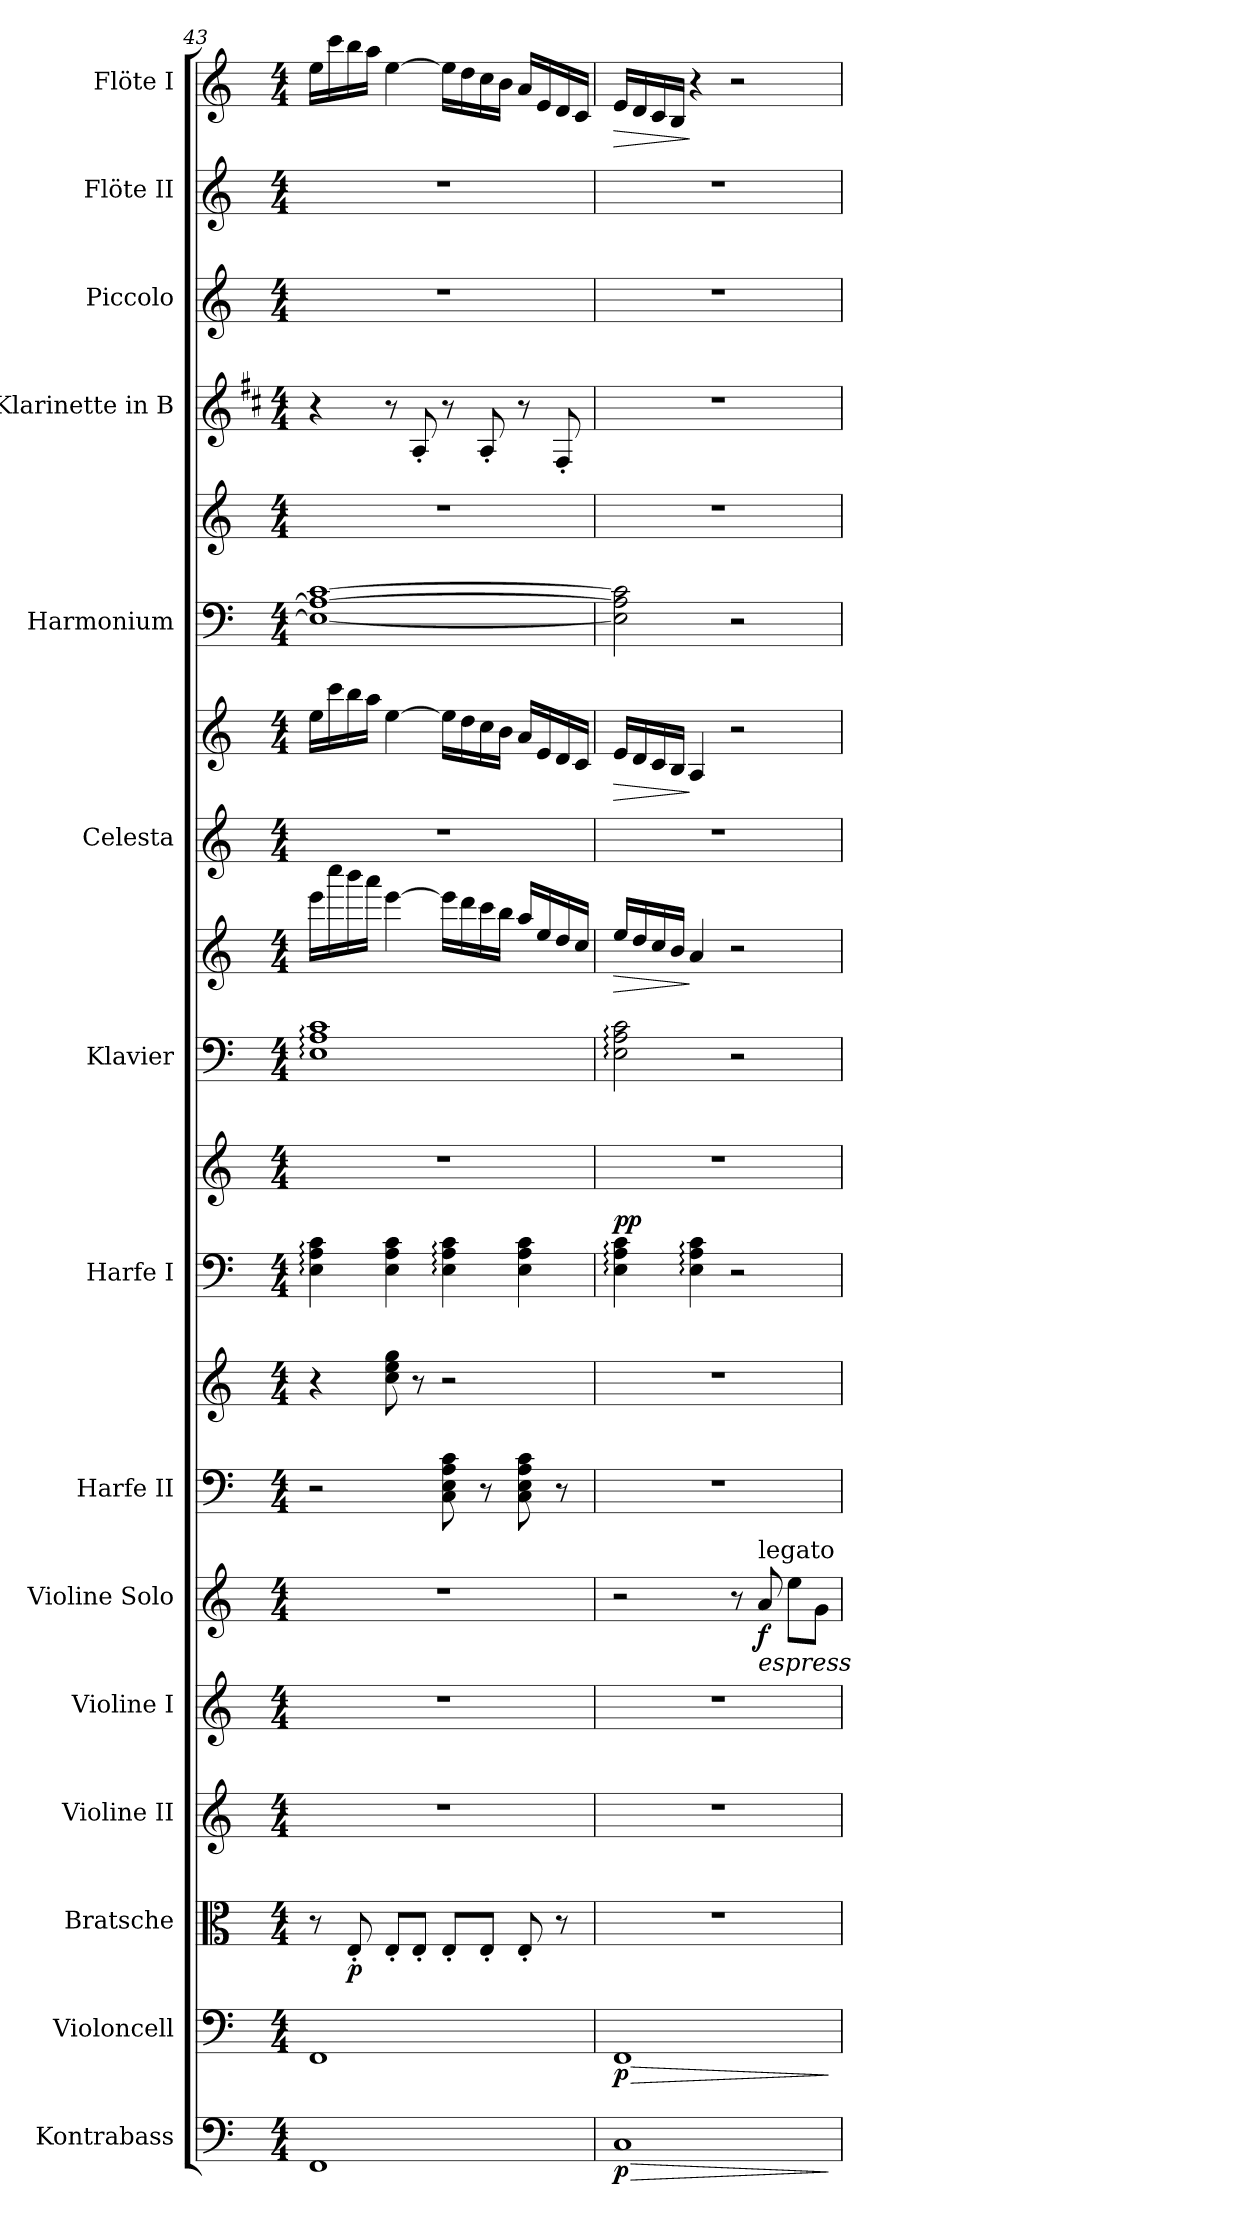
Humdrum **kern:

**kern	**dynam	**kern	**dynam	**kern	**dynam	**kern	**kern	**kern	**dynam	**kern	**kern	**kern	**kern	**dynam	**kern	**kern	**dynam	**kern	**kern	**dynam	**kern	**kern	**kern	**kern	**kern	**kern	**dynam
*part15	*part15	*part14	*part14	*part13	*part13	*part12	*part11	*part10	*part10	*part9	*part9	*part8	*part8	*part8	*part7	*part7	*part7	*part6	*part6	*part6	*part5	*part5	*part4	*part3	*part2	*part1	*part1
*staff20	*staff20	*staff19	*staff19	*staff18	*staff18	*staff17	*staff16	*staff15	*staff15	*staff14	*staff13	*staff12	*staff11	*staff11/12	*staff10	*staff9	*staff9/10	*staff8	*staff7	*staff7/8	*staff6	*staff5	*staff4	*staff3	*staff2	*staff1	*staff1
*I"Kontrabass	*	*I"Violoncell	*	*I"Bratsche	*	*I"Violine II	*I"Violine I	*I"Violine Solo	*	*I"Harfe II	*	*I"Harfe I	*	*	*I"Klavier	*	*	*I"Celesta	*	*	*I"Harmonium	*	*I"Klarinette in B	*I"Piccolo	*I"Flöte II	*I"Flöte I	*
*I'Kb.	*	*I'Vlc.	*	*I'Br.	*	*I'Vl. II	*I'Vl. I	*I'Vl. Solo	*	*I'Hfe. II	*	*I'Hfe. I	*	*	*I'Klav.	*	*	*I'Cel.	*	*	*I'Harm.	*	*I'Kl. in B	*I'Picc.	*I'Fl. II	*I'Fl. I	*
*clefF4	*	*clefF4	*	*clefC3	*	*clefG2	*clefG2	*clefG2	*	*clefF4	*clefG2	*clefF4	*clefG2	*	*clefF4	*clefG2	*	*clefG2	*clefG2	*	*clefF4	*clefG2	*clefG2	*clefG2	*clefG2	*clefG2	*
*ITrd7c12	*	*	*	*	*	*	*	*	*	*	*	*	*	*	*	*	*	*ITrd-7c-12	*ITrd-7c-12	*	*	*	*ITrd1c2	*ITrd-7c-12	*	*	*
*k[]	*	*k[]	*	*k[]	*	*k[]	*k[]	*k[]	*	*k[]	*k[]	*k[]	*k[]	*	*k[]	*k[]	*	*k[]	*k[]	*	*k[]	*k[]	*k[]	*k[]	*k[]	*k[]	*
*C:	*	*C:	*	*C:	*	*C:	*C:	*C:	*	*C:	*C:	*C:	*C:	*	*C:	*C:	*	*C:	*C:	*	*C:	*C:	*C:	*C:	*C:	*C:	*
*M4/4	*	*M4/4	*	*M4/4	*	*M4/4	*M4/4	*M4/4	*	*M4/4	*M4/4	*M4/4	*M4/4	*	*M4/4	*M4/4	*	*M4/4	*M4/4	*	*M4/4	*M4/4	*M4/4	*M4/4	*M4/4	*M4/4	*
=43	=43	=43	=43	=43	=43	=43	=43	=43	=43	=43	=43	=43	=43	=43	=43	=43	=43	=43	=43	=43	=43	=43	=43	=43	=43	=43	=43
1FFFi	.	1FFi	.	8r	.	1r	1r	1r	.	2r	4r	4Ei\: 4Ai: 4ci:	1r	.	1Ei: 1Ai: 1ci:	16eeei\LL	.	1r	16eeei\LL	.	1Ei_ 1Ai_ [1ci	1r	4r	1r	1r	16eei\LL	.
.	.	.	.	.	.	.	.	.	.	.	.	.	.	.	.	16cccci\	.	.	16cccci\	.	.	.	.	.	.	16ccci\	.
.	.	.	.	8E'i/	p	.	.	.	.	.	.	.	.	.	.	16bbbi\	.	.	16bbbi\	.	.	.	.	.	.	16bbi\	.
.	.	.	.	.	.	.	.	.	.	.	.	.	.	.	.	16aaai\JJ	.	.	16aaai\JJ	.	.	.	.	.	.	16aai\JJ	.
.	.	.	.	8E'i/L	.	.	.	.	.	.	8cci\ 8eei 8ggi	4Ei\ 4Ai 4ci	.	.	.	[4eeei\	.	.	[4eeei\	.	.	.	8r	.	.	[4eei\	.
.	.	.	.	8E'i/J	.	.	.	.	.	.	8r	.	.	.	.	.	.	.	.	.	.	.	8G'i/	.	.	.	.
.	.	.	.	8E'i/L	.	.	.	.	.	8Ci\ 8Ei 8Ai 8ci	2r	4Ei\: 4Ai: 4ci:	.	.	.	16eeei\LL]	.	.	16eeei\LL]	.	.	.	8r	.	.	16eei\LL]	.
.	.	.	.	.	.	.	.	.	.	.	.	.	.	.	.	16dddi\	.	.	16dddi\	.	.	.	.	.	.	16ddi\	.
.	.	.	.	8E'i/J	.	.	.	.	.	8r	.	.	.	.	.	16ccci\	.	.	16ccci\	.	.	.	8G'i/	.	.	16cci\	.
.	.	.	.	.	.	.	.	.	.	.	.	.	.	.	.	16bbi\JJ	.	.	16bbi\JJ	.	.	.	.	.	.	16bi\JJ	.
.	.	.	.	8E'i/	.	.	.	.	.	8Ci\ 8Ei 8Ai 8ci	.	4Ei\ 4Ai 4ci	.	.	.	16aai/LL	.	.	16aai/LL	.	.	.	8r	.	.	16ai/LL	.
.	.	.	.	.	.	.	.	.	.	.	.	.	.	.	.	16eei/	.	.	16eei/	.	.	.	.	.	.	16ei/	.
.	.	.	.	8r	.	.	.	.	.	8r	.	.	.	.	.	16ddi/	.	.	16ddi/	.	.	.	8E'i/	.	.	16di/	.
.	.	.	.	.	.	.	.	.	.	.	.	.	.	.	.	16cci/JJ	.	.	16cci/JJ	.	.	.	.	.	.	16ci/JJ	.
=44	=44	=44	=44	=44	=44	=44	=44	=44	=44	=44	=44	=44	=44	=44	=44	=44	=44	=44	=44	=44	=44	=44	=44	=44	=44	=44	=44
!	!LO:HP:b	!	!LO:HP:b	!	!	!	!	!	!	!	!	!	!	!	!	!	!LO:HP:b	!	!	!LO:HP:b	!	!	!	!	!	!	!LO:HP:b
1CCi	> p	1FFi	> p	1r	.	1r	1r	2r	.	1r	1r	4Ei\: 4Ai: 4ci:	1r	pp	2Ei\: 2Ai: 2ci:	16eei/LL	>	1r	16eei/LL	>	2Ei\] 2Ai] 2ci]	1r	1r	1r	1r	16ei/LL	>
.	.	.	.	.	.	.	.	.	.	.	.	.	.	.	.	16ddi/	.	.	16ddi/	.	.	.	.	.	.	16di/	.
.	.	.	.	.	.	.	.	.	.	.	.	.	.	.	.	16cci/	.	.	16cci/	.	.	.	.	.	.	16ci/	.
.	.	.	.	.	.	.	.	.	.	.	.	.	.	.	.	16bi/JJ	.	.	16bi/JJ	.	.	.	.	.	.	16Bi/JJ	.
.	.	.	.	.	.	.	.	.	.	.	.	4Ei\: 4Ai: 4ci:	.	.	.	4ai/	]	.	4ai/	]	.	.	.	.	.	4r	]
.	.	.	.	.	.	.	.	8r	.	.	.	2r	.	.	2r	2r	.	.	2r	.	2r	.	.	.	.	2r	.
!	!	!	!	!	!	!	!	!LO:TX:a:t=legato	!	!	!	!	!	!	!	!	!	!	!	!	!	!	!	!	!	!	!
!	!	!	!	!	!	!	!	!LO:TX:b:i:t=espress	!	!	!	!	!	!	!	!	!	!	!	!	!	!	!	!	!	!	!
.	.	.	.	.	.	.	.	8ai/	f	.	.	.	.	.	.	.	.	.	.	.	.	.	.	.	.	.	.
.	.	.	.	.	.	.	.	8eei\L	.	.	.	.	.	.	.	.	.	.	.	.	.	.	.	.	.	.	.
.	.	.	.	.	.	.	.	8gi\J	.	.	.	.	.	.	.	.	.	.	.	.	.	.	.	.	.	.	.
.	]	.	]	.	.	.	.	.	.	.	.	.	.	.	.	.	.	.	.	.	.	.	.	.	.	.	.
=	=	=	=	=	=	=	=	=	=	=	=	=	=	=	=	=	=	=	=	=	=	=	=	=	=	=	=
*-	*-	*-	*-	*-	*-	*-	*-	*-	*-	*-	*-	*-	*-	*-	*-	*-	*-	*-	*-	*-	*-	*-	*-	*-	*-	*-	*-
